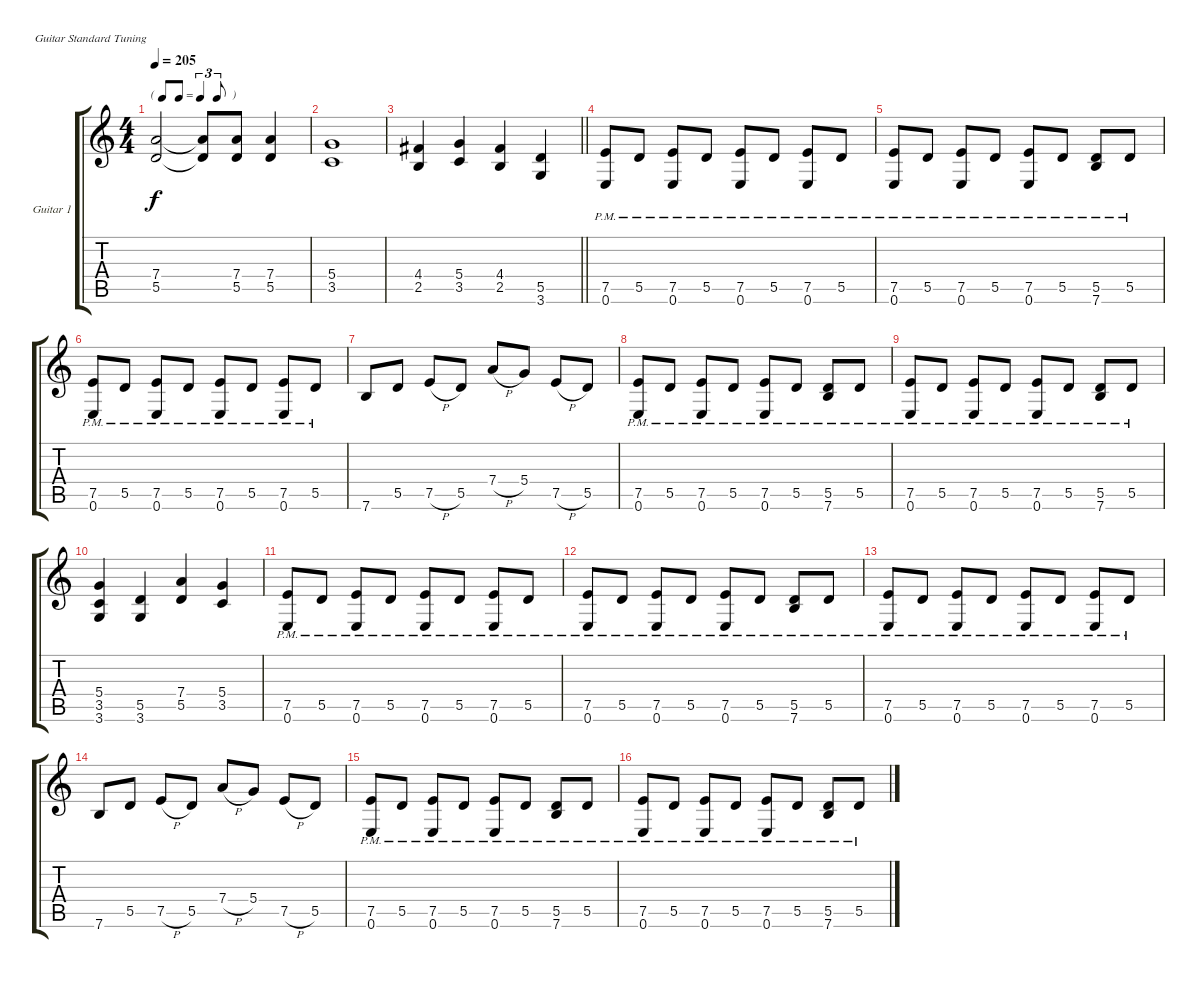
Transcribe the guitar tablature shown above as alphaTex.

\bracketExtendMode groupsimilarinstruments
\firstSystemTrackNameOrientation horizontal
\otherSystemsTrackNameOrientation horizontal
\track ("Guitar 1" "Guitar 1") {instrument overdrivenguitar}
\staff {score tabs}
\tuning (E4 B3 G3 D3 A2 E2)
\ts (4 4)
\tf triplet8th
\tempo 205
\clef g2
\ks c
(7.4{t} 5.5{t}).2{dy f} (7.4{t} 5.5{t}).8 (7.4 5.5).8 (7.4 5.5).4 |
(5.4 3.5).1 |
\barLineRight lightlight
(4.4 2.5).4 (5.4 3.5).4 (4.4 2.5).4 (5.5 3.6).4 |
(7.5{pm} 0.6{pm}).8 5.5{pm}.8 (7.5{pm} 0.6{pm}).8 5.5{pm}.8 (7.5{pm} 0.6{pm}).8 5.5{pm}.8 (7.5{pm} 0.6{pm}).8 5.5{pm}.8 |
(7.5{pm} 0.6{pm}).8 5.5{pm}.8 (7.5{pm} 0.6{pm}).8 5.5{pm}.8 (7.5{pm} 0.6{pm}).8 5.5{pm}.8 (5.5{pm} 7.6{pm}).8 5.5{pm}.8 |
(7.5{pm} 0.6{pm}).8 5.5{pm}.8 (7.5{pm} 0.6{pm}).8 5.5{pm}.8 (7.5{pm} 0.6{pm}).8 5.5{pm}.8 (7.5{pm} 0.6{pm}).8 5.5{pm}.8 |
7.6.8 5.5.8 7.5{h}.8 5.5.8 7.4{h}.8 5.4.8 7.5{h}.8 5.5.8 |
(7.5{pm} 0.6{pm}).8 5.5{pm}.8 (7.5{pm} 0.6{pm}).8 5.5{pm}.8 (7.5{pm} 0.6{pm}).8 5.5{pm}.8 (5.5{pm} 7.6{pm}).8 5.5{pm}.8 |
(7.5{pm} 0.6{pm}).8 5.5{pm}.8 (7.5{pm} 0.6{pm}).8 5.5{pm}.8 (7.5{pm} 0.6{pm}).8 5.5{pm}.8 (5.5{pm} 7.6{pm}).8 5.5{pm}.8 |
(5.4 3.5 3.6).4 (5.5 3.6).4 (7.4 5.5).4 (5.4 3.5).4 |
(7.5{pm} 0.6{pm}).8 5.5{pm}.8 (7.5{pm} 0.6{pm}).8 5.5{pm}.8 (7.5{pm} 0.6{pm}).8 5.5{pm}.8 (7.5{pm} 0.6{pm}).8 5.5{pm}.8 |
(7.5{pm} 0.6{pm}).8 5.5{pm}.8 (7.5{pm} 0.6{pm}).8 5.5{pm}.8 (7.5{pm} 0.6{pm}).8 5.5{pm}.8 (5.5{pm} 7.6{pm}).8 5.5{pm}.8 |
(7.5{pm} 0.6{pm}).8 5.5{pm}.8 (7.5{pm} 0.6{pm}).8 5.5{pm}.8 (7.5{pm} 0.6{pm}).8 5.5{pm}.8 (7.5{pm} 0.6{pm}).8 5.5{pm}.8 |
7.6.8 5.5.8 7.5{h}.8 5.5.8 7.4{h}.8 5.4.8 7.5{h}.8 5.5.8 |
(7.5{pm} 0.6{pm}).8 5.5{pm}.8 (7.5{pm} 0.6{pm}).8 5.5{pm}.8 (7.5{pm} 0.6{pm}).8 5.5{pm}.8 (5.5{pm} 7.6{pm}).8 5.5{pm}.8 |
(7.5{pm} 0.6{pm}).8 5.5{pm}.8 (7.5{pm} 0.6{pm}).8 5.5{pm}.8 (7.5{pm} 0.6{pm}).8 5.5{pm}.8 (5.5{pm} 7.6{pm}).8 5.5{pm}.8
